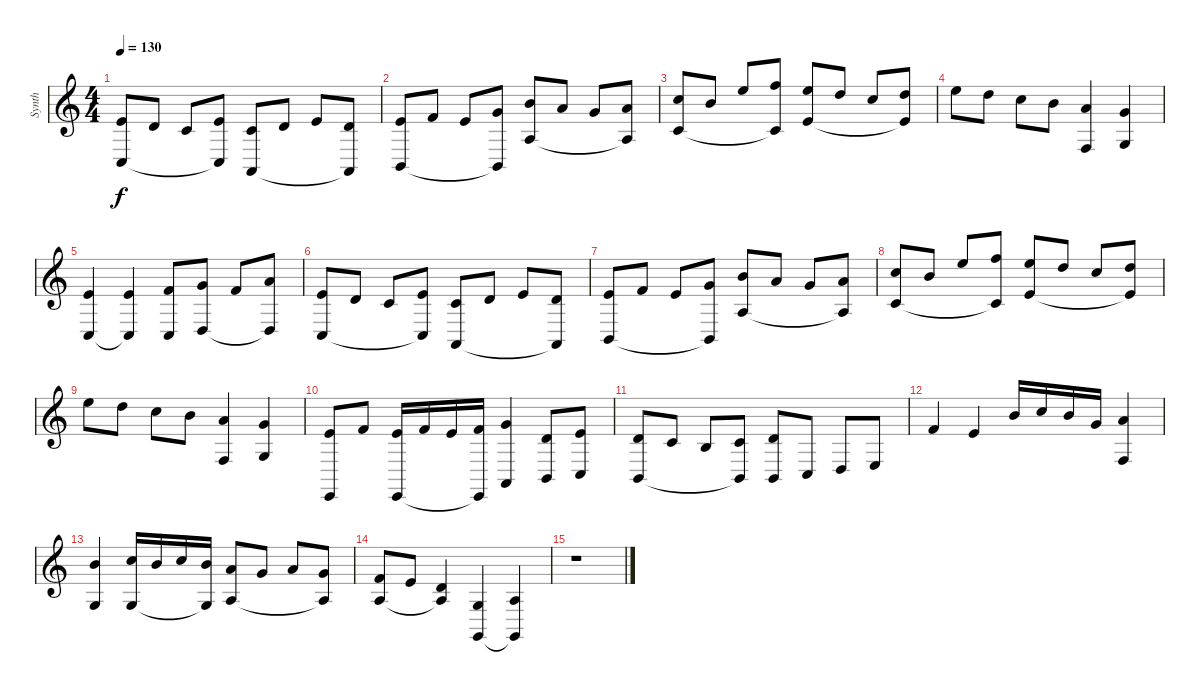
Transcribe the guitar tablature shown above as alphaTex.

\track ("Synth" "Synth") {instrument acousticgrandpiano}
\staff {score}
\tuning (E4 B3 G3 D3 A2 E2) {hide}
\ts (4 4)
\tempo 130
\clef g2
\ks c
(5.2 3.5).8{dy f} 3.2.8 1.2.8 (0.1 3.5{t}).8 (1.2 0.5).8 3.2.8 5.2.8 (7.3 0.5{t}).8 |
(9.3 7.6).8 10.3.8 9.3.8 (8.2 7.6{t}).8 (7.1 7.4).8 5.1.8 3.1.8 (5.1 7.4{t}).8 |
(8.1 10.4).8 12.2.8 12.1.8 (13.1 10.4{t}).8 (12.1 14.4).8 10.1.8 8.1.8 (10.1 14.4{t}).8 |
12.1.8 10.1.8 8.1.8 7.1.8 (5.1 3.4).4 (3.1 5.4).4 |
(5.2 3.5).4 (5.2 3.5{t}).4 (6.2 3.5).8 (8.2 5.5).8 6.2.8 (5.1 5.5{t}).8 |
(5.2 3.5).8 3.2.8 1.2.8 (0.1 3.5{t}).8 (1.2 0.5).8 3.2.8 5.2.8 (7.3 0.5{t}).8 |
(9.3 7.6).8 10.3.8 9.3.8 (8.2 7.6{t}).8 (7.1 7.4).8 5.1.8 3.1.8 (5.1 7.4{t}).8 |
(8.1 10.4).8 12.2.8 12.1.8 (13.1 10.4{t}).8 (12.1 14.4).8 10.1.8 8.1.8 (10.1 14.4{t}).8 |
12.1.8 10.1.8 8.1.8 7.1.8 (5.1 3.4).4 (3.1 5.4).4 |
(5.2 0.6).8 6.2.8 (5.2 0.6).16 6.2.16 5.2.16 (6.2 0.6{t}).16 (8.2 5.6).4 (3.2 2.5).8 (5.2 3.5).8 |
(3.2 2.5).8 1.2.8 0.2.8 (1.2 2.5{t}).8 (3.2 2.5).8 3.5.8 5.5.8 7.5.8 |
6.2.4 5.2.4 7.1.16 8.1.16 7.1.16 8.2.16 (10.2 8.5).4 |
(12.2 10.5).4 (13.2 10.5).16 12.2.16 13.2.16 (12.2 10.5{t}).16 (10.2 7.4).8 8.2.8 10.2.8 (8.2 7.4{t}).8 |
(10.3 12.5).8 9.3.8 (7.3 12.5{t}).4 (5.4 3.6).4 (7.4 3.6{t}).4 |
r.1
